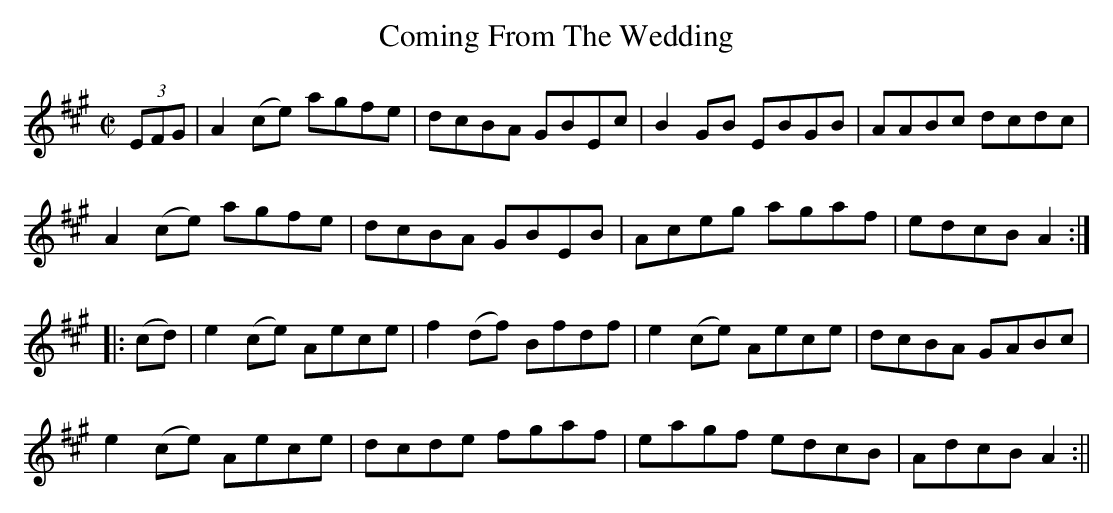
X:1
T: Coming From The Wedding
M: C|
L: 1/8
K: A
(3EFG | A2 (ce) agfe | dcBA GBEc | B2 GB EBGB | AABc dcdc |
A2 (ce) agfe | dcBA GBEB | Aceg agaf | edcB A2 :|
|: (cd) | e2 (ce) Aece | f2 (df) Bfdf | e2 (ce) Aece | dcBA GABc |
e2 (ce) Aece | dcde fgaf | eagf edcB | AdcB A2 :||
